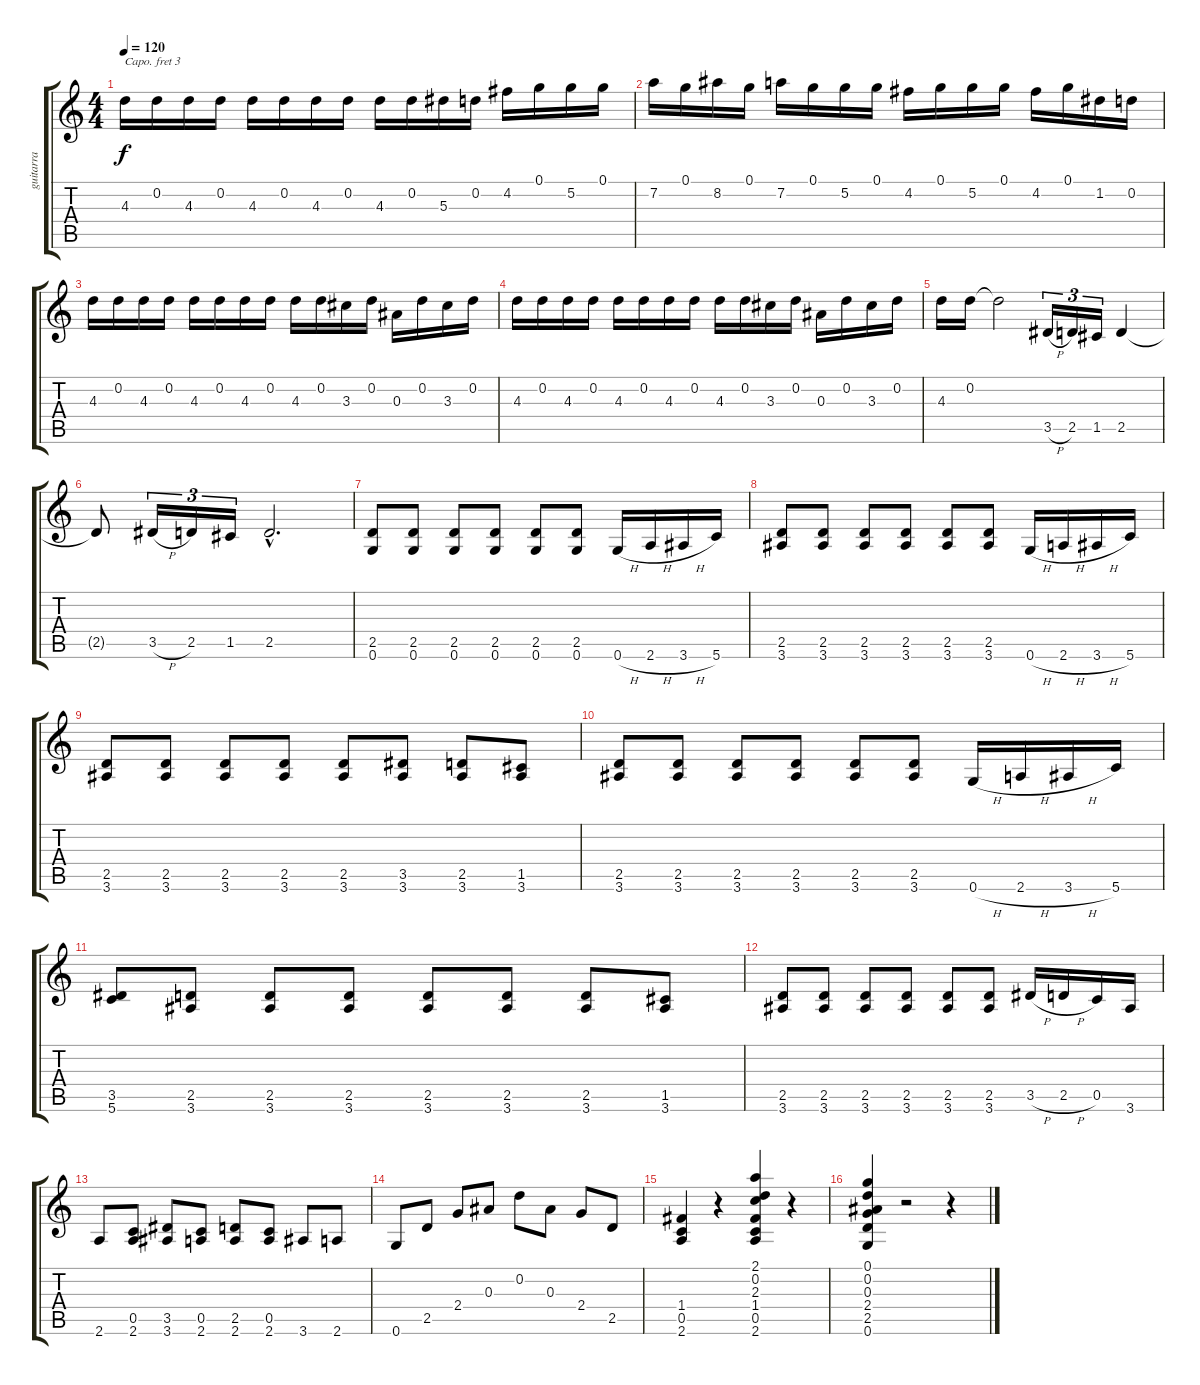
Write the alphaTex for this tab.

\track ("guitarra" "guitarra") {instrument acousticguitarnylon}
\staff {score tabs}
\capo 3
\tuning (E4 B3 G3 D3 A2 E2) {hide}
\ts (4 4)
\tempo 120
\clef g2
\ks c
4.3.16{dy f} 0.2.16 4.3.16 0.2.16 4.3.16 0.2.16 4.3.16 0.2.16 4.3.16 0.2.16 5.3.16 0.2.16 4.2.16 0.1.16 5.2.16 0.1.16 |
7.2.16 0.1.16 8.2.16 0.1.16 7.2.16 0.1.16 5.2.16 0.1.16 4.2.16 0.1.16 5.2.16 0.1.16 4.2.16 0.1.16 1.2.16 0.2.16 |
4.3.16 0.2.16 4.3.16 0.2.16 4.3.16 0.2.16 4.3.16 0.2.16 4.3.16 0.2.16 3.3.16 0.2.16 0.3.16 0.2.16 3.3.16 0.2.16 |
4.3.16 0.2.16 4.3.16 0.2.16 4.3.16 0.2.16 4.3.16 0.2.16 4.3.16 0.2.16 3.3.16 0.2.16 0.3.16 0.2.16 3.3.16 0.2.16 |
4.3.16 0.2.16 0.2{t}.2 3.5{h}.16{tu (3 2)} 2.5.16{tu (3 2)} 1.5.16{tu (3 2)} 2.5.4 |
2.5{t}.8 3.5{h}.16{tu (3 2)} 2.5.16{tu (3 2)} 1.5.16{tu (3 2)} 2.5{hac}.2{d} |
(2.5 0.6).8 (2.5 0.6).8 (2.5 0.6).8 (2.5 0.6).8 (2.5 0.6).8 (2.5 0.6).8 0.6{h}.16 2.6{h}.16 3.6{h}.16 5.6.16 |
(2.5 3.6).8 (2.5 3.6).8 (2.5 3.6).8 (2.5 3.6).8 (2.5 3.6).8 (2.5 3.6).8 0.6{h}.16 2.6{h}.16 3.6{h}.16 5.6.16 |
(2.5 3.6).8 (2.5 3.6).8 (2.5 3.6).8 (2.5 3.6).8 (2.5 3.6).8 (3.5 3.6).8 (2.5 3.6).8 (1.5 3.6).8 |
(2.5 3.6).8 (2.5 3.6).8 (2.5 3.6).8 (2.5 3.6).8 (2.5 3.6).8 (2.5 3.6).8 0.6{h}.16 2.6{h}.16 3.6{h}.16 5.6.16 |
(3.5 5.6).8 (2.5 3.6).8 (2.5 3.6).8 (2.5 3.6).8 (2.5 3.6).8 (2.5 3.6).8 (2.5 3.6).8 (1.5 3.6).8 |
(2.5 3.6).8 (2.5 3.6).8 (2.5 3.6).8 (2.5 3.6).8 (2.5 3.6).8 (2.5 3.6).8 3.5{h}.16 2.5{h}.16 0.5.16 3.6.16 |
2.6.8 (0.5 2.6).8 (3.5 3.6).8 (0.5 2.6).8 (2.5 2.6).8 (0.5 2.6).8 3.6.8 2.6.8 |
0.6.8 2.5.8 2.4.8 0.3.8 0.2.8 0.3.8 2.4.8 2.5.8 |
(1.4 0.5 2.6).4 r.4 (2.1 0.2 2.3 1.4 0.5 2.6).4 r.4 |
(0.1 0.2 0.3 2.4 2.5 0.6).4 r.2 r.4
